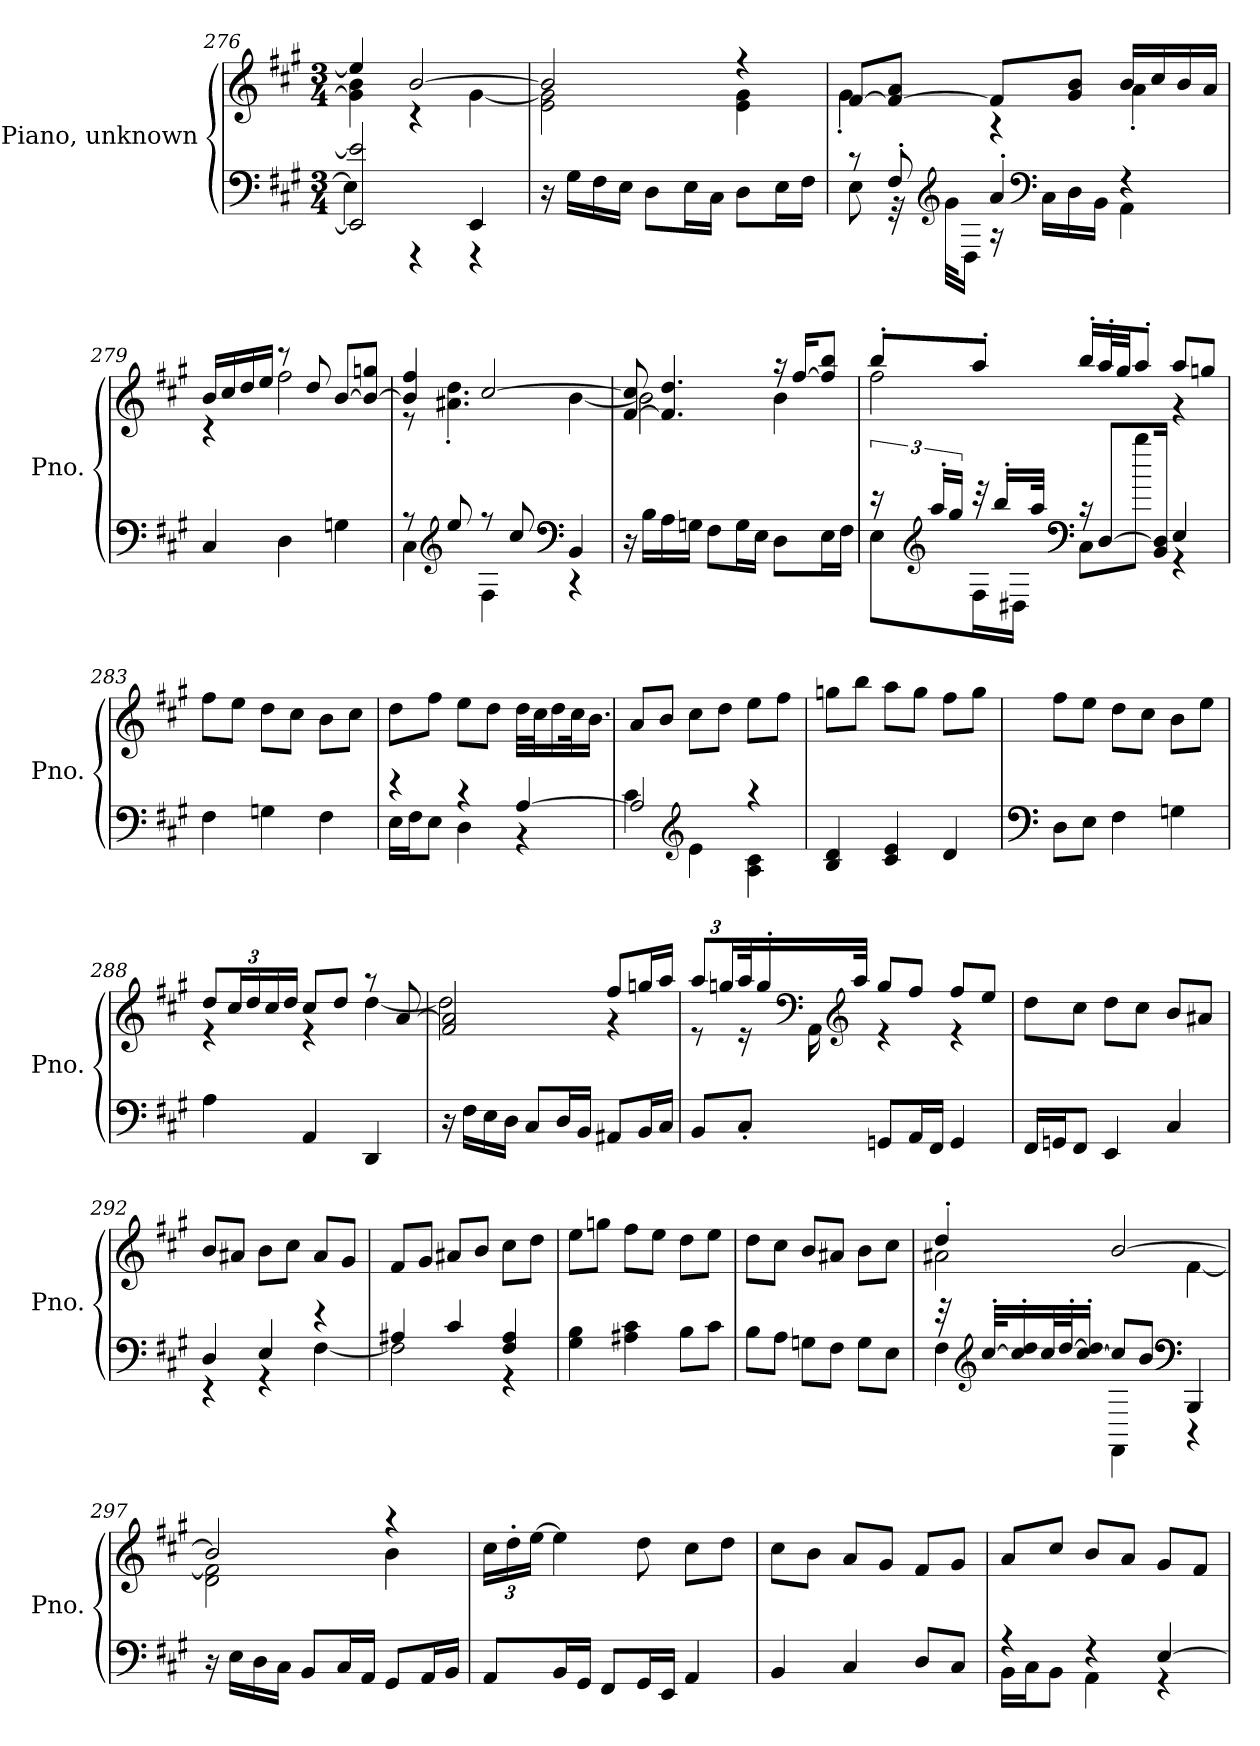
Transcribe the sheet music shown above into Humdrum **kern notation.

**kern	**kern
*part1	*part1
*staff2	*staff1
*I"Piano, unknown	*
*I'Pno.	*
*clefF4	*clefG2
*k[f#c#g#]	*k[f#c#g#]
*M3/4	*M3/4
=276	=276
*^	*^
2EE/] 2e/]	4E\]	4ee/]	4g#\] 4b\
.	4r	[2b/	4r
4EE/	4r	.	[4g#\
*v	*v	*	*
=277	=277	=277
16r	2b/]	2e\ 2g#\]
16G#\LL	.	.
16F#\	.	.
16E\JJ	.	.
8D\L	.	.
16E\L	.	.
16C#\JJ	.	.
8D\L	4r	4e\ 4g#\
16E\L	.	.
16F#\JJ	.	.
=278	=278	=278
*^	*	*
8r	8E\	[8f#/L	4g#'\
8F#'/	32r	8f#/_ 8a/J	.
*clefG2	*	*	*
.	32g#\KLL	.	.
.	16D\JJ	.	.
4a'/	16r	8f#/L]	4r
*clefF4	*	*	*
.	16C#\LL	.	.
.	16D\	8g#/ 8b/J	.
.	16BB\JJ	.	.
4r	4AA\	16b/LL	4a'\
.	.	16cc#/	.
.	.	16b/	.
.	.	16a/JJ	.
*v	*v	*	*
!!LO:LB:g=z	!!
=279	=279	=279
4C#/	16b/LL	4r
.	16cc#/	.
.	16dd/	.
.	16ee/JJ	.
4D\	8r	2ff#\
.	8dd/	.
4Gn\	[8b/L	.
.	8b/_ 8ggn/J	.
=280	=280	=280
*^	*	*
8r	4C#\	4b/] 4ff#/	8r
*clefG2	*	*	*
8ee/	.	.	4.a#X\' 4.dd\'
8r	4F#\	[2cc#/	.
8cc#/	.	.	.
*clefF4	*	*	*
4BB/	4r	.	[4b\
*v	*v	*	*
=281	=281	=281
16r	[8f#/ 8cc#/]	2b\]
16B\LL	.	.
16A\	4.f#/] 4.dd/	.
16Gn\JJ	.	.
8F#\L	.	.
16G\L	.	.
16E\JJ	.	.
8D\L	16r	4b\
.	[16ff#/KL	.
16E\L	8ff#/] 8bb/J	.
16F#\JJ	.	.
!!LO:LB:g=z	!!
=282	=282	=282
*^	*	*
24r	8E\L	8bb'/L	2ff#\
*clefG2	*	*	*
24aa'/LL	.	.	.
24gg#/JJ	.	.	.
32r	16F#\L	8aa'/J	.
16bb'/LL	.	.	.
.	16D#X\JJ	.	.
32aa/JJk	.	.	.
*clefF4	*	*	*
16r	8C#\L	16bb'/LL	.
[8D#/L	.	32aa'/L	.
.	.	32gg#/JJ	.
.	8bb\J	8aa'/J	.
16BB/ 16D#/]Jk	.	.	.
4E/	4r	8aa/L	4r
.	.	8ggn/J	.
*v	*v	*	*
*	*v	*v
=283	=283
4F#\	8ff#\L
.	8ee\J
4Gn\	8dd\L
.	8cc#\J
4F#\	8b\L
.	8cc#\J
=284	=284
*^	*
4r	16E\LL	8dd\L
.	16F#\J	.
.	8E\J	8ff#\J
4r	4D\	8ee\L
.	.	8dd\J
[4A/	4r	32dd\LLL
.	.	32cc#\J
.	.	16dd\
.	.	32cc#\K
.	.	16.b\JJ
!!LO:LB:g=z
=285	=285	=285
2A/]	4c#\	8a/L
.	.	8b/J
*clefG2	*	*
.	4e\	8cc#\L
.	.	8dd\J
4r	4A\ 4c#\	8ee\L
.	.	8ff#\J
*v	*v	*
=286	=286
4B/ 4d/	8ggn\L
.	8bb\J
4c#/ 4e/	8aa\L
.	8gg\J
4d/	8ff#\L
.	8gg\J
=287	=287
*clefF4	*
8D\L	8ff#\L
8E\J	8ee\J
4F#\	8dd\L
.	8cc#\J
4Gn\	8b\L
.	8ee\J
=288	=288
*	*Xbrackettup
*	*^
4A\	12dd/L	4r
.	24cc#/L	.
.	24dd/	.
.	24cc#/	.
.	24dd/JJ	.
4AA/	8cc#/L	4r
.	8dd/J	.
4DD/	8r	[4dd\
.	[8a/	.
!!LO:PB:g=z	!!
=289	=289	=289
16r	2f#/ 2a/]	2dd\]
16F#\LL	.	.
16E\	.	.
16D\JJ	.	.
8C#/L	.	.
16D/L	.	.
16BB/JJ	.	.
8AA#X/L	8ff#/L	4r
16BB/L	16ggn/L	.
16C#/JJ	16aa/JJ	.
=290	=290	=290
8BB/L	12aa/L	8r
.	24ggn/L	.
8C#'/J	32aa/K	16r
.	16gg'/	.
*	*clefF4	*
.	.	16AA\
*	*clefG2	*
.	32aa/JJk	.
8GGn/L	8gg/L	4r
16AA/L	8ff#/J	.
16FF#/JJ	.	.
4GG/	8ff#/L	4r
.	8ee/J	.
*	*v	*v
=291	=291
16FF#/LL	8dd\L
16GGn/J	.
8FF#/J	8cc#\J
4EE/	8dd\L
.	8cc#\J
4C#/	8b/L
.	8a#X/J
=292	=292
*^	*
4D/	4r	8b/L
.	.	8a#X/J
4E/	4r	8b\L
.	.	8cc#\J
4r	[4F#\	8a#/L
.	.	8g#/J
!!LO:LB:g=z
=293	=293	=293
4A#X/	2F#\]	8f#/L
.	.	8g#/J
4c#/	.	8a#X/L
.	.	8b/J
4F#/ 4A#/	4r	8cc#\L
.	.	8dd\J
*v	*v	*
=294	=294
4G#\ 4B\	8ee\L
.	8ggn\J
4A#X\ 4c#\	8ff#\L
.	8ee\J
8B\L	8dd\L
8c#\J	8ee\J
=295	=295
8B\L	8dd\L
8A\J	8cc#\J
8Gn\L	8b/L
8F#\J	8a#X/J
8G\L	8b\L
8E\J	8cc#\J
=296	=296
*^	*^
32r	4F#\	4dd'/	2a#X\
*clefG2	*	*	*
[32cc#'/KLL	.	.	.
16cc#/]' 16dd/'	.	.	.
32cc#/L	.	.	.
[32dd'/J	.	.	.
[16cc#/' 16dd/]'JJ	.	.	.
8cc#/L]	4FF#\	[2b/	.
8b/J	.	.	.
*clefF4	*	*	*
4BBB/	4r	.	[4f#\
*v	*v	*	*
!!LO:LB:g=z	!!
=297	=297	=297
16r	2b/]	2d\ 2f#\]
16E\LL	.	.
16D\	.	.
16C#\JJ	.	.
8BB/L	.	.
16C#/L	.	.
16AA/JJ	.	.
8GG#/L	4r	4b\
16AA/L	.	.
16BB/JJ	.	.
*	*v	*v
=298	=298
8AA/L	24cc#\LL
.	24dd'\
.	[24ee\JJ
16BB/L	4ee\]
16GG#/JJ	.
8FF#/L	.
16GG#/L	8dd\
16EE/JJ	.
4AA/	8cc#\L
.	8dd\J
=299	=299
4BB/	8cc#\L
.	8b\J
4C#/	8a/L
.	8g#/J
8D/L	8f#/L
8C#/J	8g#/J
=300	=300
*^	*
4r	16BB\LL	8a/L
.	16C#\J	.
.	8BB\J	8cc#/J
4r	4AA\	8b/L
.	.	8a/J
[4E/	4r	8g#/L
.	.	8f#/J
*v	*v	*
=	=
*-	*-
